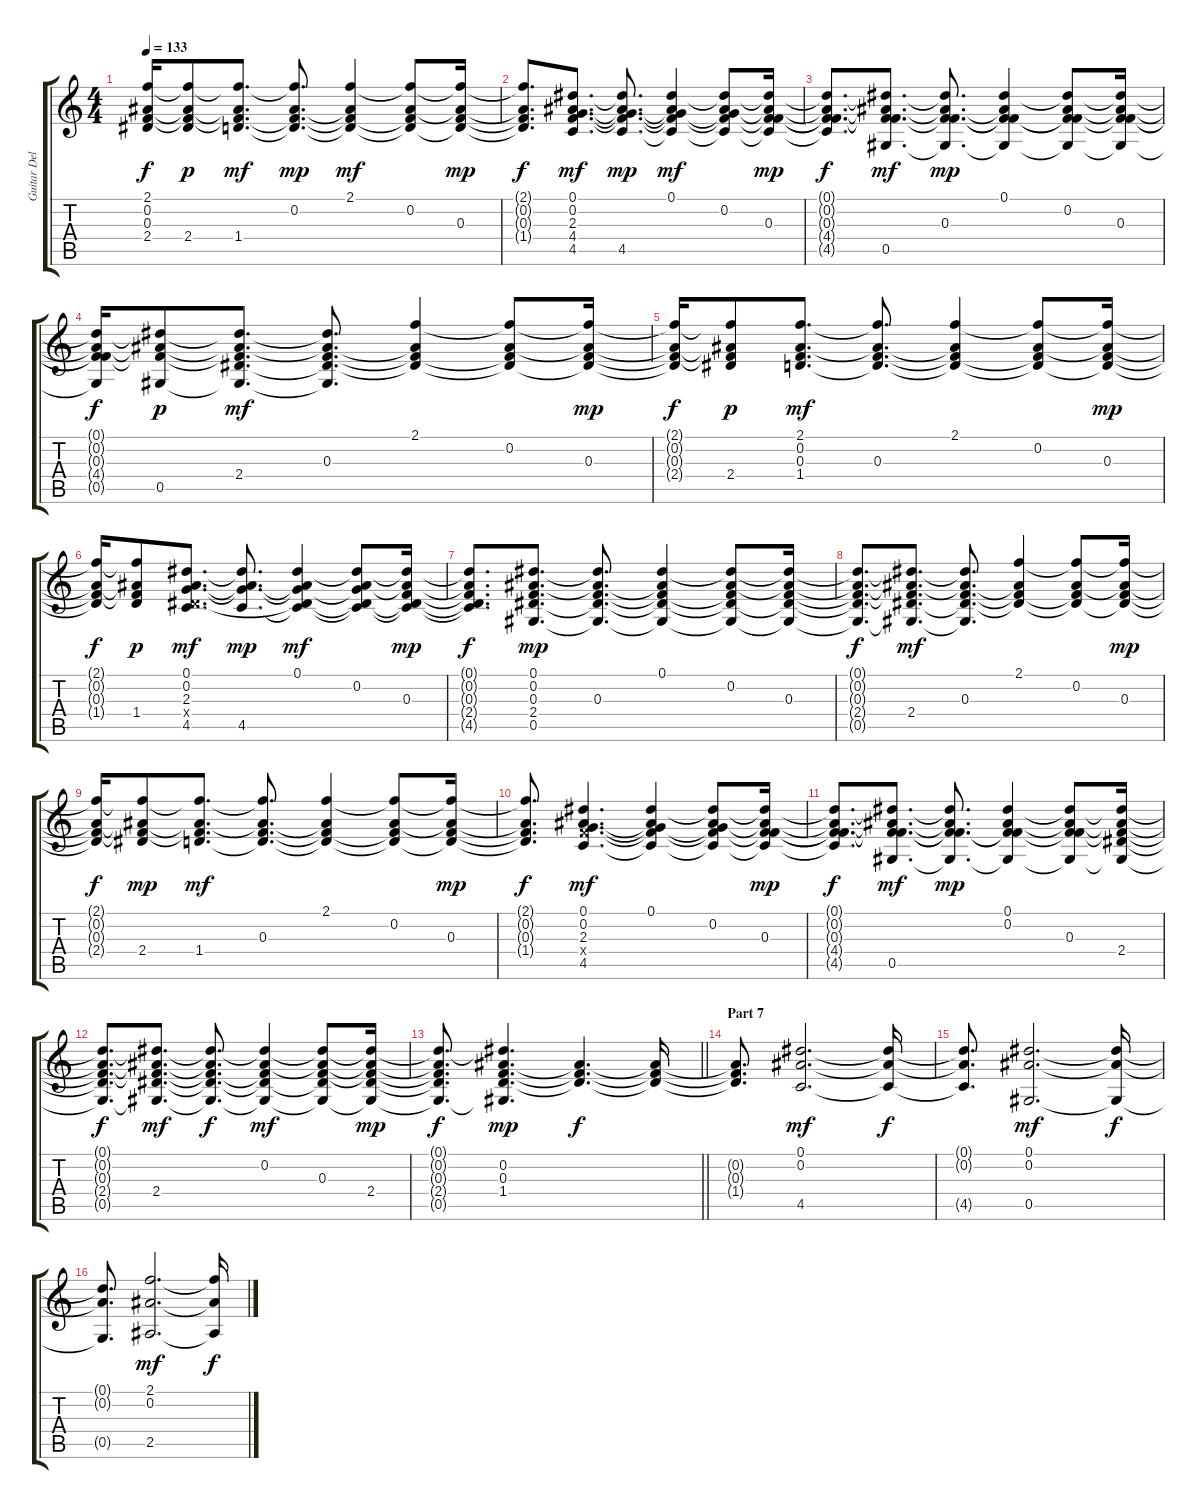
\track ("Guitar Delay" "Guitar Del") {instrument acousticguitarsteel}
\staff {score tabs}
\tuning (Eb4 Bb3 F3 Db3 Ab2 Eb2) {hide}
\ts (4 4)
\tempo 133
\clef g2
\ks c
(2.1{t} 0.2{t} 0.3{t} 2.4{t}).16{dy f} (2.1{t} 0.2{t} 0.3{t} 2.4).8{dy p} (2.1{t} 0.2{t} 0.3{t} 1.4).8{d dy mf} (2.1{t} 0.2 0.3{t} 1.4{t}).8{d dy mp} (2.1 0.2{t} 0.3{t} 1.4{t}).4{dy mf} (2.1{t} 0.2 0.3{t} 1.4{t}).8 (2.1{t} 0.2{t} 0.3 1.4{t}).16{dy mp} |
(2.1{t} 0.2{t} 0.3{t} 1.4{t}).8{d dy f} (0.1 0.2 2.3 4.4 4.5).8{d dy mf} (0.1{t} 0.2{t} 2.3{t} 4.4{t} 4.5).8{d dy mp} (0.1 0.2{t} 2.3{t} 4.4{t} 4.5{t}).4{dy mf} (0.1{t} 0.2 2.3{t} 4.4{t} 4.5{t}).8 (0.1{t} 0.2{t} 0.3 4.4{t} 4.5{t}).16{dy mp} |
(0.1{t} 0.2{t} 0.3{t} 4.4{t} 4.5{t}).8{d dy f} (0.1{t} 0.2{t} 0.3{t} 4.4{t} 0.5).8{d dy mf} (0.1{t} 0.2{t} 0.3 4.4{t} 0.5{t}).8{d dy mp} (0.1 0.2{t} 0.3{t} 4.4{t} 0.5{t}).4 (0.1{t} 0.2 0.3{t} 4.4{t} 0.5{t}).8 (0.1{t} 0.2{t} 0.3 4.4{t} 0.5{t}).16 |
(0.1{t} 0.2{t} 0.3{t} 4.4{t} 0.5{t}).16{dy f} (0.1{t} 0.2{t} 0.3{t} 0.5).8{dy p} (0.1{t} 0.2{t} 0.3{t} 2.4 0.5{t}).8{d dy mf} (0.1{t} 0.2{t} 0.3 2.4{t} 0.5{t}).8{d} (2.1 0.2{t} 0.3{t} 2.4{t}).4 (2.1{t} 0.2 0.3{t} 2.4{t}).8 (2.1{t} 0.2{t} 0.3 2.4{t}).16{dy mp} |
(2.1{t} 0.2{t} 0.3{t} 2.4{t}).16{dy f} (2.1{t} 0.2{t} 0.3{t} 2.4).8{dy p} (2.1 0.2 0.3 1.4).8{d dy mf} (2.1{t} 0.2{t} 0.3 1.4{t}).8{d} (2.1 0.2{t} 0.3{t} 1.4{t}).4 (2.1{t} 0.2 0.3{t} 1.4{t}).8 (2.1{t} 0.2{t} 0.3 1.4{t}).16{dy mp} |
(2.1{t} 0.2{t} 0.3{t} 1.4{t}).16{dy f} (2.1{t} 0.2{t} 0.3{t} 1.4).8{dy p} (0.1 0.2 2.3 2.4{x} 4.5).8{d dy mf} (0.1{t} 0.2{t} 2.3{t} 4.5).8{d dy mp} (0.1 0.2{t} 2.3{t} 2.4{t} 4.5{t}).4{dy mf} (0.1{t} 0.2 2.3{t} 2.4{t} 4.5{t}).8 (0.1{t} 0.2{t} 0.3 2.4{t} 4.5{t}).16{dy mp} |
(0.1{t} 0.2{t} 0.3{t} 2.4{t} 4.5{t}).8{d dy f} (0.1 0.2 0.3 2.4 0.5).8{d dy mp} (0.1{t} 0.2{t} 0.3 2.4{t} 0.5{t}).8{d} (0.1 0.2{t} 0.3{t} 2.4{t} 0.5{t}).4 (0.1{t} 0.2 0.3{t} 2.4{t} 0.5{t}).8 (0.1{t} 0.2{t} 0.3 2.4{t} 0.5{t}).16 |
(0.1{t} 0.2{t} 0.3{t} 2.4{t} 0.5{t}).8{d dy f} (0.1{t} 0.2{t} 0.3{t} 2.4 0.5{t}).8{d dy mf} (0.1{t} 0.2{t} 0.3 2.4{t} 0.5{t}).8{d} (2.1 0.2{t} 0.3{t} 2.4{t}).4 (2.1{t} 0.2 0.3{t} 2.4{t}).8 (2.1{t} 0.2{t} 0.3 2.4{t}).16{dy mp} |
(2.1{t} 0.2{t} 0.3{t} 2.4{t}).16{dy f} (2.1{t} 0.2{t} 0.3{t} 2.4).8{dy mp} (2.1{t} 0.2{t} 0.3{t} 1.4).8{d dy mf} (2.1{t} 0.2{t} 0.3 1.4{t}).8{d} (2.1 0.2{t} 0.3{t} 1.4{t}).4 (2.1{t} 0.2 0.3{t} 1.4{t}).8 (2.1{t} 0.2{t} 0.3 1.4{t}).16{dy mp} |
(2.1{t} 0.2{t} 0.3{t} 1.4{t}).8{d dy f} (0.1 0.2 2.3 4.4{x} 4.5).4{d dy mf} (0.1 0.2{t} 2.3{t} 4.4{t} 4.5{t}).4 (0.1{t} 0.2 2.3{t} 4.4{t} 4.5{t}).8 (0.1{t} 0.2{t} 0.3 4.4{t} 4.5{t}).16{dy mp} |
(0.1{t} 0.2{t} 0.3{t} 4.4{t} 4.5{t}).8{d dy f} (0.1{t} 0.2{t} 0.3{t} 4.4{t} 0.5).8{d dy mf} (0.1{t} 0.2{t} 0.3{t} 4.4{t} 0.5{t}).8{d dy mp} (0.1 0.2 0.3{t} 4.4{t} 0.5{t}).4 (0.1{t} 0.2{t} 0.3 4.4{t} 0.5{t}).8 (0.1{t} 0.2{t} 0.3{t} 2.4 0.5{t}).16 |
(0.1{t} 0.2{t} 0.3{t} 2.4{t} 0.5{t}).8{d dy f} (0.1{t} 0.2{t} 0.3{t} 2.4 0.5{t}).8{d dy mf} (0.1{t} 0.2{t} 0.3{t} 2.4{t} 0.5{t}).8{d dy f} (0.1{t} 0.2 0.3{t} 2.4{t} 0.5{t}).4{dy mf} (0.1{t} 0.2{t} 0.3 2.4{t} 0.5{t}).8 (0.1{t} 0.2{t} 0.3{t} 2.4 0.5{t}).16{dy mp} |
\barLineRight lightlight
(0.1{t} 0.2{t} 0.3{t} 2.4{t} 0.5{t}).8{d dy f} (0.1{t} 0.2 0.3 1.4 0.5{t}).4{d dy mp} (0.2{t} 0.3{t} 1.4{t}).4{d dy f} (0.2{t} 0.3{t} 1.4{t}).16 |
\section ("" "Part 7")
(0.2{t} 0.3{t} 1.4{t}).8{d} (0.1 0.2 4.5).2{d dy mf} (0.1{t} 0.2{t} 4.5{t}).16{dy f} |
(0.1{t} 0.2{t} 4.5{t}).8{d} (0.1 0.2 0.5).2{d dy mf} (0.1{t} 0.2{t} 0.5{t}).16{dy f} |
(0.1{t} 0.2{t} 0.5{t}).8{d} (2.1 0.2 2.5).2{d dy mf} (2.1{t} 0.2{t} 2.5{t}).16{dy f}
